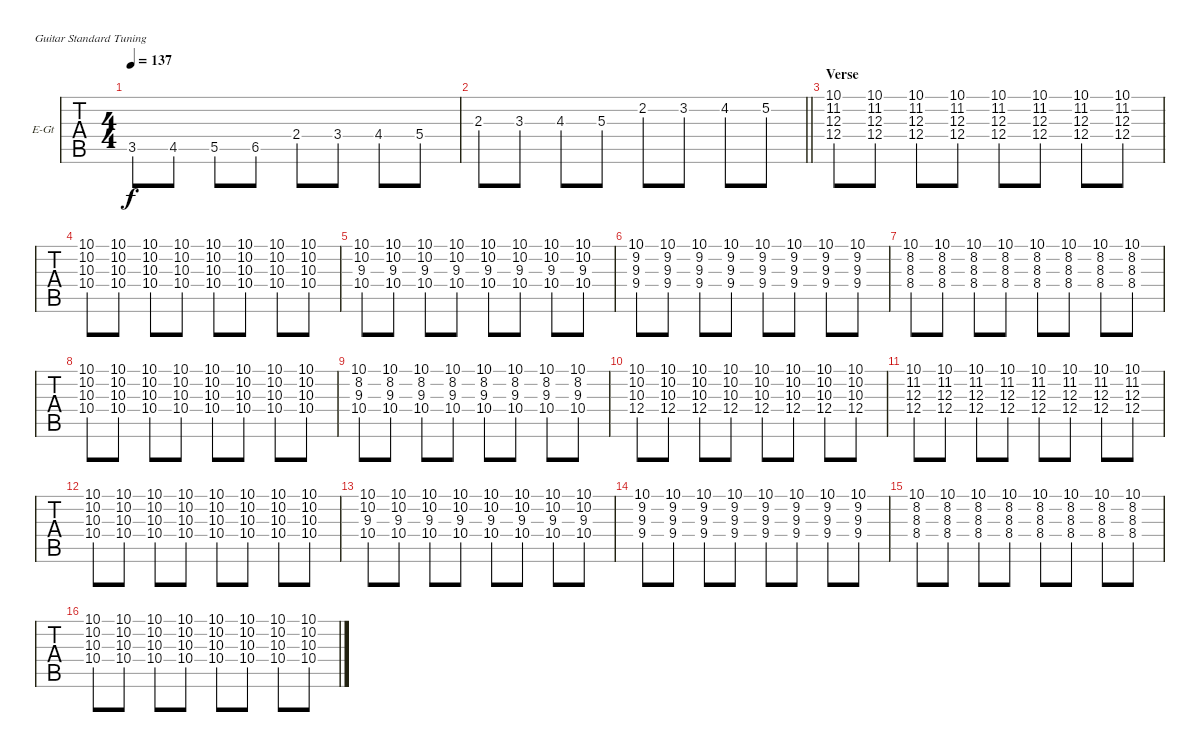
\bracketExtendMode groupsimilarinstruments
\firstSystemTrackNameOrientation horizontal
\otherSystemsTrackNameOrientation horizontal
\track ("Nick" "E-Gt") {instrument overdrivenguitar}
\staff {tabs}
\tuning (E4 B3 G3 D3 A2 E2)
\ts (4 4)
\tempo 137
\clef g2
\ks c
3.5.8{dy f} 4.5.8 5.5.8 6.5.8 2.4.8 3.4.8 4.4.8 5.4.8 |
\barLineRight lightlight
2.3.8 3.3.8 4.3.8 5.3.8 2.2.8 3.2.8 4.2.8 5.2.8 |
\section ("" "Verse")
(10.1 11.2 12.3 12.4).8 (10.1 11.2 12.3 12.4).8 (10.1 11.2 12.3 12.4).8 (10.1 11.2 12.3 12.4).8 (10.1 11.2 12.3 12.4).8 (10.1 11.2 12.3 12.4).8 (10.1 11.2 12.3 12.4).8 (10.1 11.2 12.3 12.4).8 |
(10.1 10.2 10.3 10.4).8 (10.1 10.2 10.3 10.4).8 (10.1 10.2 10.3 10.4).8 (10.1 10.2 10.3 10.4).8 (10.1 10.2 10.3 10.4).8 (10.1 10.2 10.3 10.4).8 (10.1 10.2 10.3 10.4).8 (10.1 10.2 10.3 10.4).8 |
(10.1 10.2 9.3 10.4).8 (10.1 10.2 9.3 10.4).8 (10.1 10.2 9.3 10.4).8 (10.1 10.2 9.3 10.4).8 (10.1 10.2 9.3 10.4).8 (10.1 10.2 9.3 10.4).8 (10.1 10.2 9.3 10.4).8 (10.1 10.2 9.3 10.4).8 |
(10.1 9.2 9.3 9.4).8 (10.1 9.2 9.3 9.4).8 (10.1 9.2 9.3 9.4).8 (10.1 9.2 9.3 9.4).8 (10.1 9.2 9.3 9.4).8 (10.1 9.2 9.3 9.4).8 (10.1 9.2 9.3 9.4).8 (10.1 9.2 9.3 9.4).8 |
(10.1 8.2 8.3 8.4).8 (10.1 8.2 8.3 8.4).8 (10.1 8.2 8.3 8.4).8 (10.1 8.2 8.3 8.4).8 (10.1 8.2 8.3 8.4).8 (10.1 8.2 8.3 8.4).8 (10.1 8.2 8.3 8.4).8 (10.1 8.2 8.3 8.4).8 |
(10.1 10.2 10.3 10.4).8 (10.1 10.2 10.3 10.4).8 (10.1 10.2 10.3 10.4).8 (10.1 10.2 10.3 10.4).8 (10.1 10.2 10.3 10.4).8 (10.1 10.2 10.3 10.4).8 (10.1 10.2 10.3 10.4).8 (10.1 10.2 10.3 10.4).8 |
(10.1 8.2 9.3 10.4).8 (10.1 8.2 9.3 10.4).8 (10.1 8.2 9.3 10.4).8 (10.1 8.2 9.3 10.4).8 (10.1 8.2 9.3 10.4).8 (10.1 8.2 9.3 10.4).8 (10.1 8.2 9.3 10.4).8 (10.1 8.2 9.3 10.4).8 |
(10.1 10.2 10.3 12.4).8 (10.1 10.2 10.3 12.4).8 (10.1 10.2 10.3 12.4).8 (10.1 10.2 10.3 12.4).8 (10.1 10.2 10.3 12.4).8 (10.1 10.2 10.3 12.4).8 (10.1 10.2 10.3 12.4).8 (10.1 10.2 10.3 12.4).8 |
(10.1 11.2 12.3 12.4).8 (10.1 11.2 12.3 12.4).8 (10.1 11.2 12.3 12.4).8 (10.1 11.2 12.3 12.4).8 (10.1 11.2 12.3 12.4).8 (10.1 11.2 12.3 12.4).8 (10.1 11.2 12.3 12.4).8 (10.1 11.2 12.3 12.4).8 |
(10.1 10.2 10.3 10.4).8 (10.1 10.2 10.3 10.4).8 (10.1 10.2 10.3 10.4).8 (10.1 10.2 10.3 10.4).8 (10.1 10.2 10.3 10.4).8 (10.1 10.2 10.3 10.4).8 (10.1 10.2 10.3 10.4).8 (10.1 10.2 10.3 10.4).8 |
(10.1 10.2 9.3 10.4).8 (10.1 10.2 9.3 10.4).8 (10.1 10.2 9.3 10.4).8 (10.1 10.2 9.3 10.4).8 (10.1 10.2 9.3 10.4).8 (10.1 10.2 9.3 10.4).8 (10.1 10.2 9.3 10.4).8 (10.1 10.2 9.3 10.4).8 |
(10.1 9.2 9.3 9.4).8 (10.1 9.2 9.3 9.4).8 (10.1 9.2 9.3 9.4).8 (10.1 9.2 9.3 9.4).8 (10.1 9.2 9.3 9.4).8 (10.1 9.2 9.3 9.4).8 (10.1 9.2 9.3 9.4).8 (10.1 9.2 9.3 9.4).8 |
(10.1 8.2 8.3 8.4).8 (10.1 8.2 8.3 8.4).8 (10.1 8.2 8.3 8.4).8 (10.1 8.2 8.3 8.4).8 (10.1 8.2 8.3 8.4).8 (10.1 8.2 8.3 8.4).8 (10.1 8.2 8.3 8.4).8 (10.1 8.2 8.3 8.4).8 |
(10.1 10.2 10.3 10.4).8 (10.1 10.2 10.3 10.4).8 (10.1 10.2 10.3 10.4).8 (10.1 10.2 10.3 10.4).8 (10.1 10.2 10.3 10.4).8 (10.1 10.2 10.3 10.4).8 (10.1 10.2 10.3 10.4).8 (10.1 10.2 10.3 10.4).8
